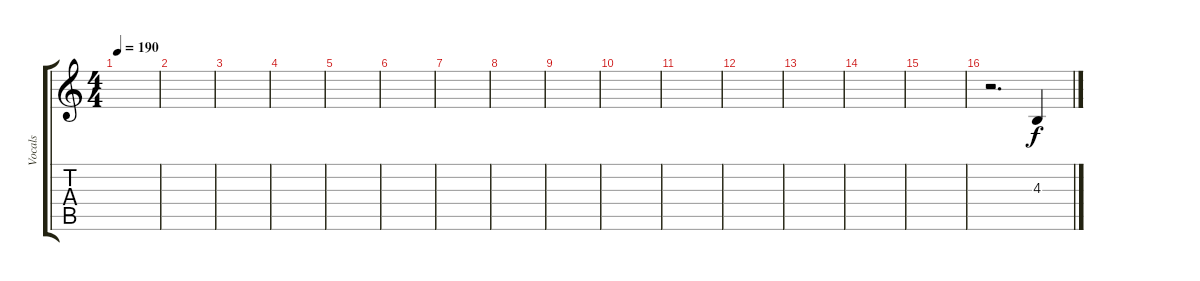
\track ("Vocals" "Vocals") {instrument trumpet}
\staff {score tabs}
\tuning (E4 B3 G3 D3 A2 E2) {hide}
\ts (4 4)
\tempo 190
\clef g2
\ks c
|
|
|
|
|
|
|
|
|
|
|
|
|
|
|
r.2{d} 4.3.4
